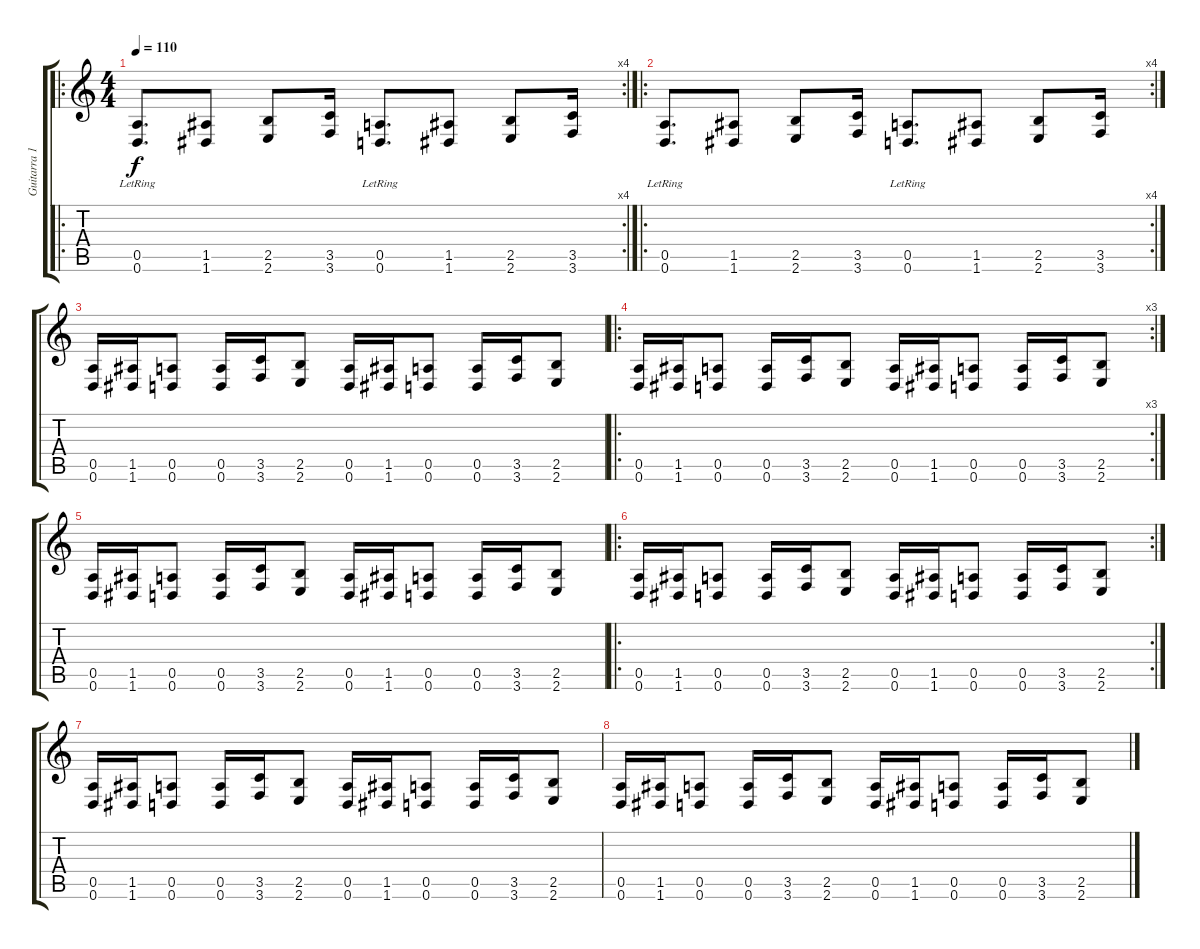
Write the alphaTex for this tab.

\track ("Guitarra 1" "Guitarra 1") {instrument distortionguitar}
\staff {score tabs}
\tuning (E4 B3 G3 D3 A2 D2) {hide}
\ro
\rc 4
\ts (4 4)
\tempo 110
\clef g2
\ks c
(0.5{lr} 0.6{lr}).8{d dy f} (1.5 1.6).8 (2.5 2.6).8 (3.5 3.6).16 (0.5{lr} 0.6{lr}).8{d} (1.5 1.6).8 (2.5 2.6).8 (3.5 3.6).16 |
\ro
\rc 4
(0.5{lr} 0.6{lr}).8{d} (1.5 1.6).8 (2.5 2.6).8 (3.5 3.6).16 (0.5{lr} 0.6{lr}).8{d} (1.5 1.6).8 (2.5 2.6).8 (3.5 3.6).16 |
(0.5 0.6).16 (1.5 1.6).16 (0.5 0.6).8 (0.5 0.6).16 (3.5 3.6).16 (2.5 2.6).8 (0.5 0.6).16 (1.5 1.6).16 (0.5 0.6).8 (0.5 0.6).16 (3.5 3.6).16 (2.5 2.6).8 |
\ro
\rc 3
(0.5 0.6).16 (1.5 1.6).16 (0.5 0.6).8 (0.5 0.6).16 (3.5 3.6).16 (2.5 2.6).8 (0.5 0.6).16 (1.5 1.6).16 (0.5 0.6).8 (0.5 0.6).16 (3.5 3.6).16 (2.5 2.6).8 |
(0.5 0.6).16 (1.5 1.6).16 (0.5 0.6).8 (0.5 0.6).16 (3.5 3.6).16 (2.5 2.6).8 (0.5 0.6).16 (1.5 1.6).16 (0.5 0.6).8 (0.5 0.6).16 (3.5 3.6).16 (2.5 2.6).8 |
\ro
\rc 2
(0.5 0.6).16 (1.5 1.6).16 (0.5 0.6).8 (0.5 0.6).16 (3.5 3.6).16 (2.5 2.6).8 (0.5 0.6).16 (1.5 1.6).16 (0.5 0.6).8 (0.5 0.6).16 (3.5 3.6).16 (2.5 2.6).8 |
(0.5 0.6).16 (1.5 1.6).16 (0.5 0.6).8 (0.5 0.6).16 (3.5 3.6).16 (2.5 2.6).8 (0.5 0.6).16 (1.5 1.6).16 (0.5 0.6).8 (0.5 0.6).16 (3.5 3.6).16 (2.5 2.6).8 |
(0.5 0.6).16 (1.5 1.6).16 (0.5 0.6).8 (0.5 0.6).16 (3.5 3.6).16 (2.5 2.6).8 (0.5 0.6).16 (1.5 1.6).16 (0.5 0.6).8 (0.5 0.6).16 (3.5 3.6).16 (2.5 2.6).8
